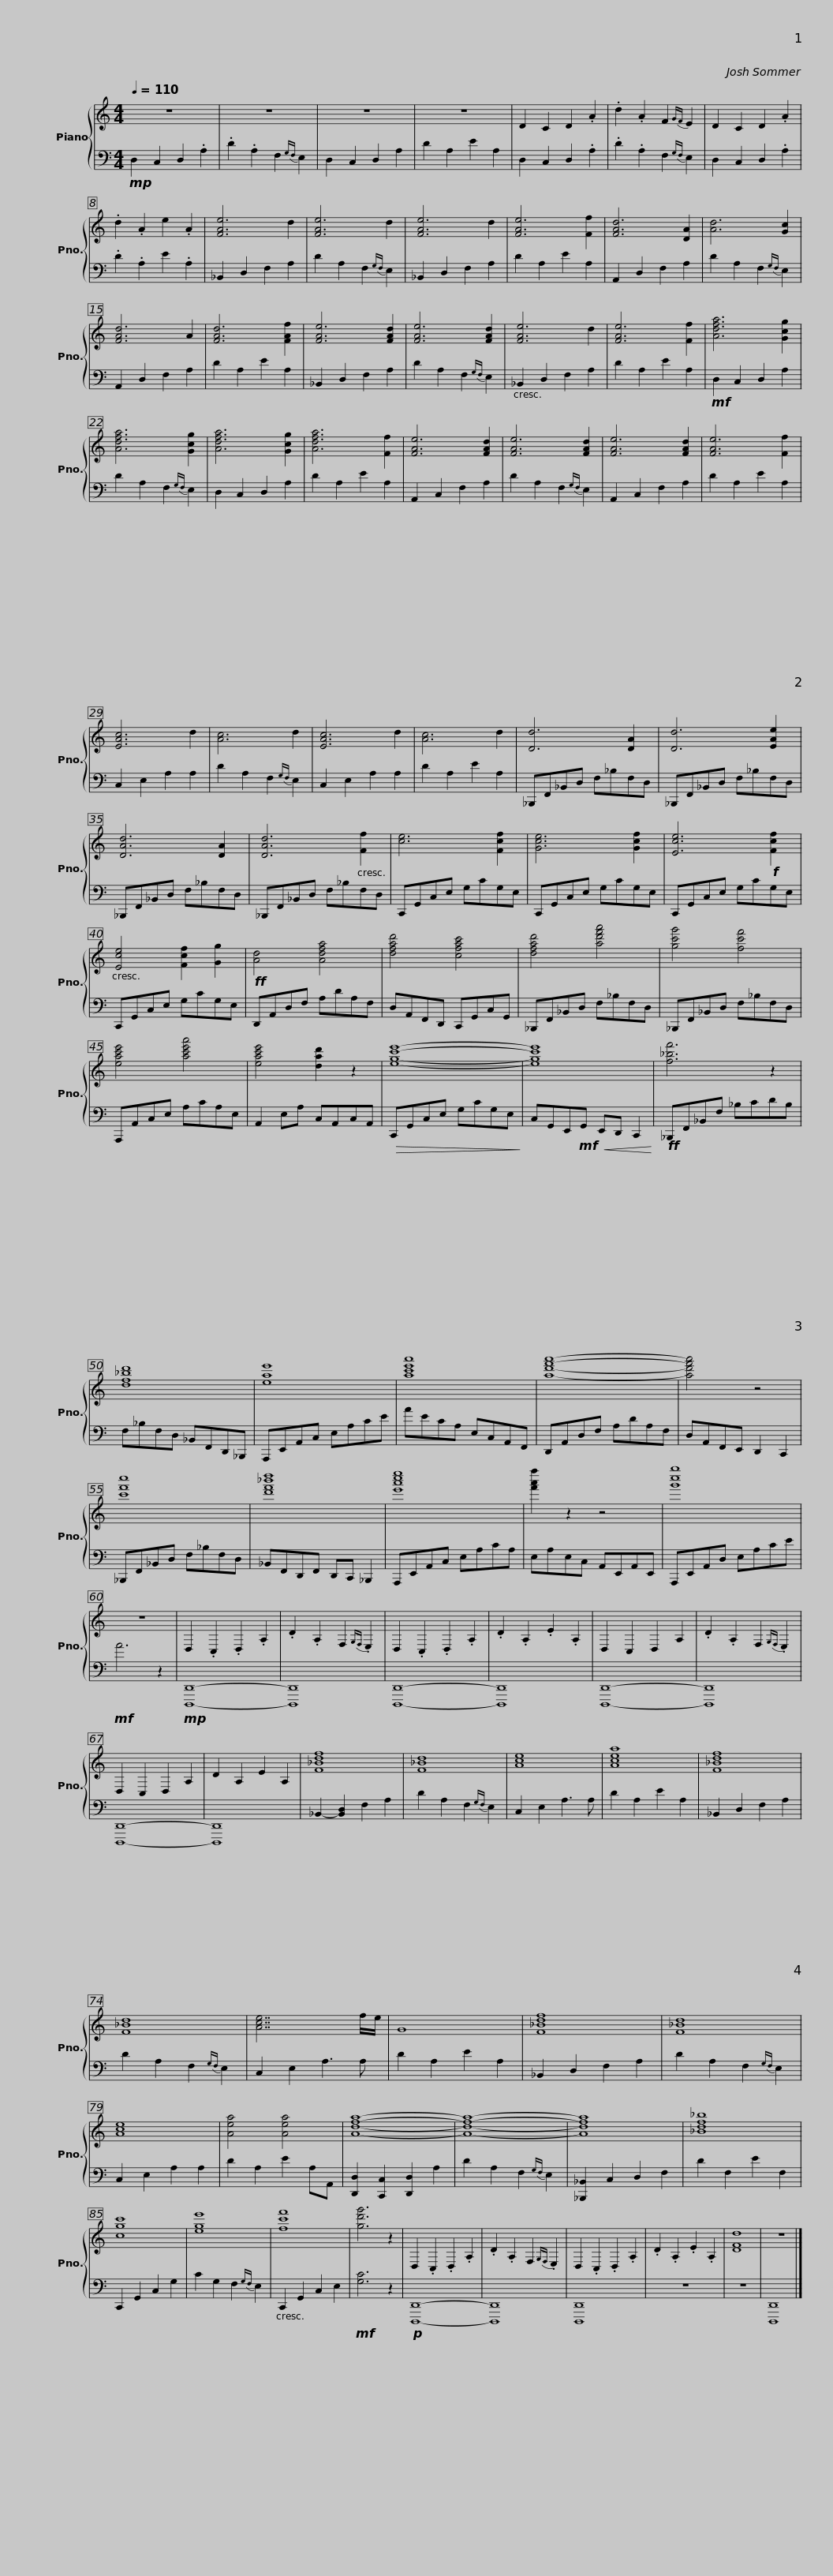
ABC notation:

X:1
%%score { 1 | 2 }
L:1/8
Q:1/4=110
M:4/4
I:linebreak $
K:C
V:1 treble
V:2 bass
V:1
 z8 | z8 | z8 | z8 | D2 C2 D2 .A2 | %5
 .d2 .A2 F2{GF} E2 | D2 C2 D2 .A2 | .d2 .A2 e2 .A2 | [FAe]6 d2 |$ [FAe]6 d2 | %10
 [FAe]6 d2 | [FAe]6 [Ff]2 | [FAd]6 [DA]2 | [Ad]6 [Gc]2 | [FAd]6 A2 | %15
 [FAd]6 [FAf]2 | [FAe]6 [FAd]2 | [FAe]6 [FAd]2 |$ [FAe]6 d2 | [FAe]6 [Ff]2 | %20
 [Adfa]6 [Gcg]2 | [Adfa]6 [Gcg]2 | [Adfa]6 [Gcg]2 | [Adfa]6 [Ff]2 | [FAe]6 [FAd]2 | %25
 [FAe]6 [FAd]2 | [FAe]6 [FAd]2 |$ [FAe]6 [Ff]2 | [EAc]6 d2 | [Ac]6 d2 | %30
 [EAc]6 d2 | [Ac]6 d2 | [Dd]6 [DA]2 | [Dd]6 [EAe]2 |$ [DAd]6 [DA]2 | %35
 [DAd]6 [Ff]2 | [ce]6 [Fcf]2 | [Gce]6 [Gcf]2 | [Ece]6!f! [Fcf]2 |$ [Ece]4 [Fcf]2 [Gg]2 | %40
!ff! [Ad]4 [Adfa]4 | [dfad']4 [cfac']4 | [dfad']4 [ad'f'a']4 | [gc'g']4 [fc'f']4 |$ [eac'e']4 [ac'e'a']4 | %45
 [eac'e']4 [dad']2 z2 | [egc'e']8- | [egc'e']8 | [f_bf']6 z2 |$ [df_bd']8 | %50
 [eae']8 | [ac'e'a']8 | [ad'f'a']8- | [ad'f'a']4 z4 |$ [c'f'c'']8 | %55
 [d'f'_b'd'']8 | [e'a'c''e'']8 | [f'a'f'']2 z2 z4 | [g'c''g'']8 |$ z8 | %60
 D,2 .C,2 .D,2 .A,2 | .D2 .A,2 F,2{G,F,} .E,2 | D,2 .C,2 .D,2 .A,2 | .D2 .A,2 .E2 .A,2 | D,2 C,2 D,2 A,2 | %65
 .D2 .A,2 F,2{G,F,} .E,2 | D,2 C,2 D,2 A,2 |$ D2 A,2 E2 A,2 | [F_Bdf]8 | [F_Bd]8 | %70
 [Ace]8 | [Acea]8 | [F_Bdf]8 | [F_Bd]8 | [Ace]7 f/e/ |$ %75
 G8 | [F_Bdf]8 | [F_Bd]8 | [Ace]8 | [Aea]4 [Aea]4 | %80
 [Adfa]8- | [Adfa]8- | [Adfa]8 |$ [_Bdf_b]8 | [cgc']8 | %85
 [ege']8 | [fc'f']8 | [gd'g']6 z2 | D,2 .C,2 .D,2 .A,2 | .D2 .A,2 F,2{G,F,} .E,2 | %90
 D,2 .C,2 .D,2 .A,2 |$ .D2 .A,2 .E2 .A,2 | [DFd]8 | z8 |] %94
V:2
!mp! D,2 C,2 D,2 .A,2 | .D2 .A,2 F,2{G,F,} E,2 | D,2 C,2 D,2 A,2 | D2 A,2 E2 A,2 | D,2 C,2 D,2 .A,2 | %5
 .D2 .A,2 F,2{G,F,} E,2 | D,2 C,2 D,2 .A,2 | .D2 .A,2 E2 .A,2 | _B,,2 D,2 F,2 A,2 |$ D2 A,2 F,2{G,F,} E,2 | %10
 _B,,2 D,2 F,2 A,2 | D2 A,2 E2 A,2 | A,,2 D,2 F,2 A,2 | D2 A,2 F,2{G,F,} E,2 | A,,2 D,2 F,2 A,2 | %15
 D2 A,2 E2 A,2 | _B,,2 D,2 F,2 A,2 | D2 A,2 F,2{G,F,} E,2 |$ _B,,2 D,2 F,2 A,2 | D2 A,2 E2 A,2 | %20
!mf! D,2 C,2 D,2 A,2 | D2 A,2 F,2{G,F,} E,2 | D,2 C,2 D,2 A,2 | D2 A,2 E2 A,2 | A,,2 C,2 F,2 A,2 | %25
 D2 A,2 F,2{G,F,} E,2 | A,,2 C,2 F,2 A,2 |$ D2 A,2 E2 A,2 | C,2 E,2 A,2 A,2 | D2 A,2 F,2{G,F,} E,2 | %30
 C,2 E,2 A,2 A,2 | D2 A,2 E2 A,2 | _B,,,F,,_B,,D, F,_B,F,D, | _B,,,F,,_B,,D, F,_B,F,D, |$ _B,,,F,,_B,,D, F,_B,F,D, | %35
 _B,,,F,,_B,,D, F,_B,F,D, | C,,G,,C,E, G,CG,E, | C,,G,,C,E, G,CG,E, | C,,G,,C,E, G,CG,E, |$ C,,G,,C,E, G,CG,E, | %40
 D,,A,,D,F, A,DA,F, | D,A,,F,,D,, C,,G,,C,G,, | _B,,,F,,_B,,D, F,_B,F,D, | _B,,,F,,_B,,D, F,_B,F,D, |$ A,,,A,,C,E, A,CA,E, | %45
 A,,2 E,A, C,A,,C,A,, |!>(! C,,G,,C,E, G,CG,E,!>)! | C,G,,E,,!mf!G,,!<(! E,,D,, C,,2!<)! |!ff! _B,,,F,,_B,,F, _B,CDB, |$ F,_B,F,D, _B,,F,,D,,_B,,, | %50
 A,,,E,,A,,C, E,A,CE | AECA, E,C,A,,F,, | D,,A,,D,F, A,DA,F, | D,A,,F,,E,, D,,2 C,,2 |$ _B,,,F,,_B,,D, F,_B,F,D, | %55
 _B,,F,,D,,F,, D,,C,, _B,,,2 | A,,,E,,A,,C, E,A,CA, | E,A,E,C, A,,E,,A,,E,, | A,,,E,,A,,D, E,A,CE |$!mf! A6 z2 | %60
!mp! [D,,,D,,]8- | [D,,,D,,]8 | [D,,,D,,]8- | [D,,,D,,]8 | [D,,,D,,]8- | %65
 [D,,,D,,]8 | [D,,,D,,]8- |$ [D,,,D,,]8 | _B,,2- [B,,D,]2 F,2 A,2 | D2 A,2 F,2{G,F,} E,2 | %70
 C,2 E,2 A,3 A, | D2 A,2 E2 A,2 | _B,,2 D,2 F,2 A,2 | D2 A,2 F,2{G,F,} E,2 | C,2 E,2 A,3 A, |$ %75
 D2 A,2 E2 A,2 | _B,,2 D,2 F,2 A,2 | D2 A,2 F,2{G,F,} E,2 | C,2 E,2 A,2 A,2 | D2 A,2 E2 A,A,, | %80
 [D,,D,]2 [C,,C,]2 [D,,D,]2 A,2 | D2 A,2 F,2{G,F,} E,2 | [_B,,,_B,,]2 C,2 D,2 F,2 |$ D2 F,2 E2 F,2 | C,,2 G,,2 C,2 G,2 | %85
 C2 G,2 F,2{G,F,} E,2 | C,,2 G,,2 C,2 E,2 |!mf! [G,C]6 z2 |!p! [D,,,D,,]8- | [D,,,D,,]8 | %90
 [D,,,D,,]8 |$ z8 | z8 | [D,,,D,,]8 |] %94
